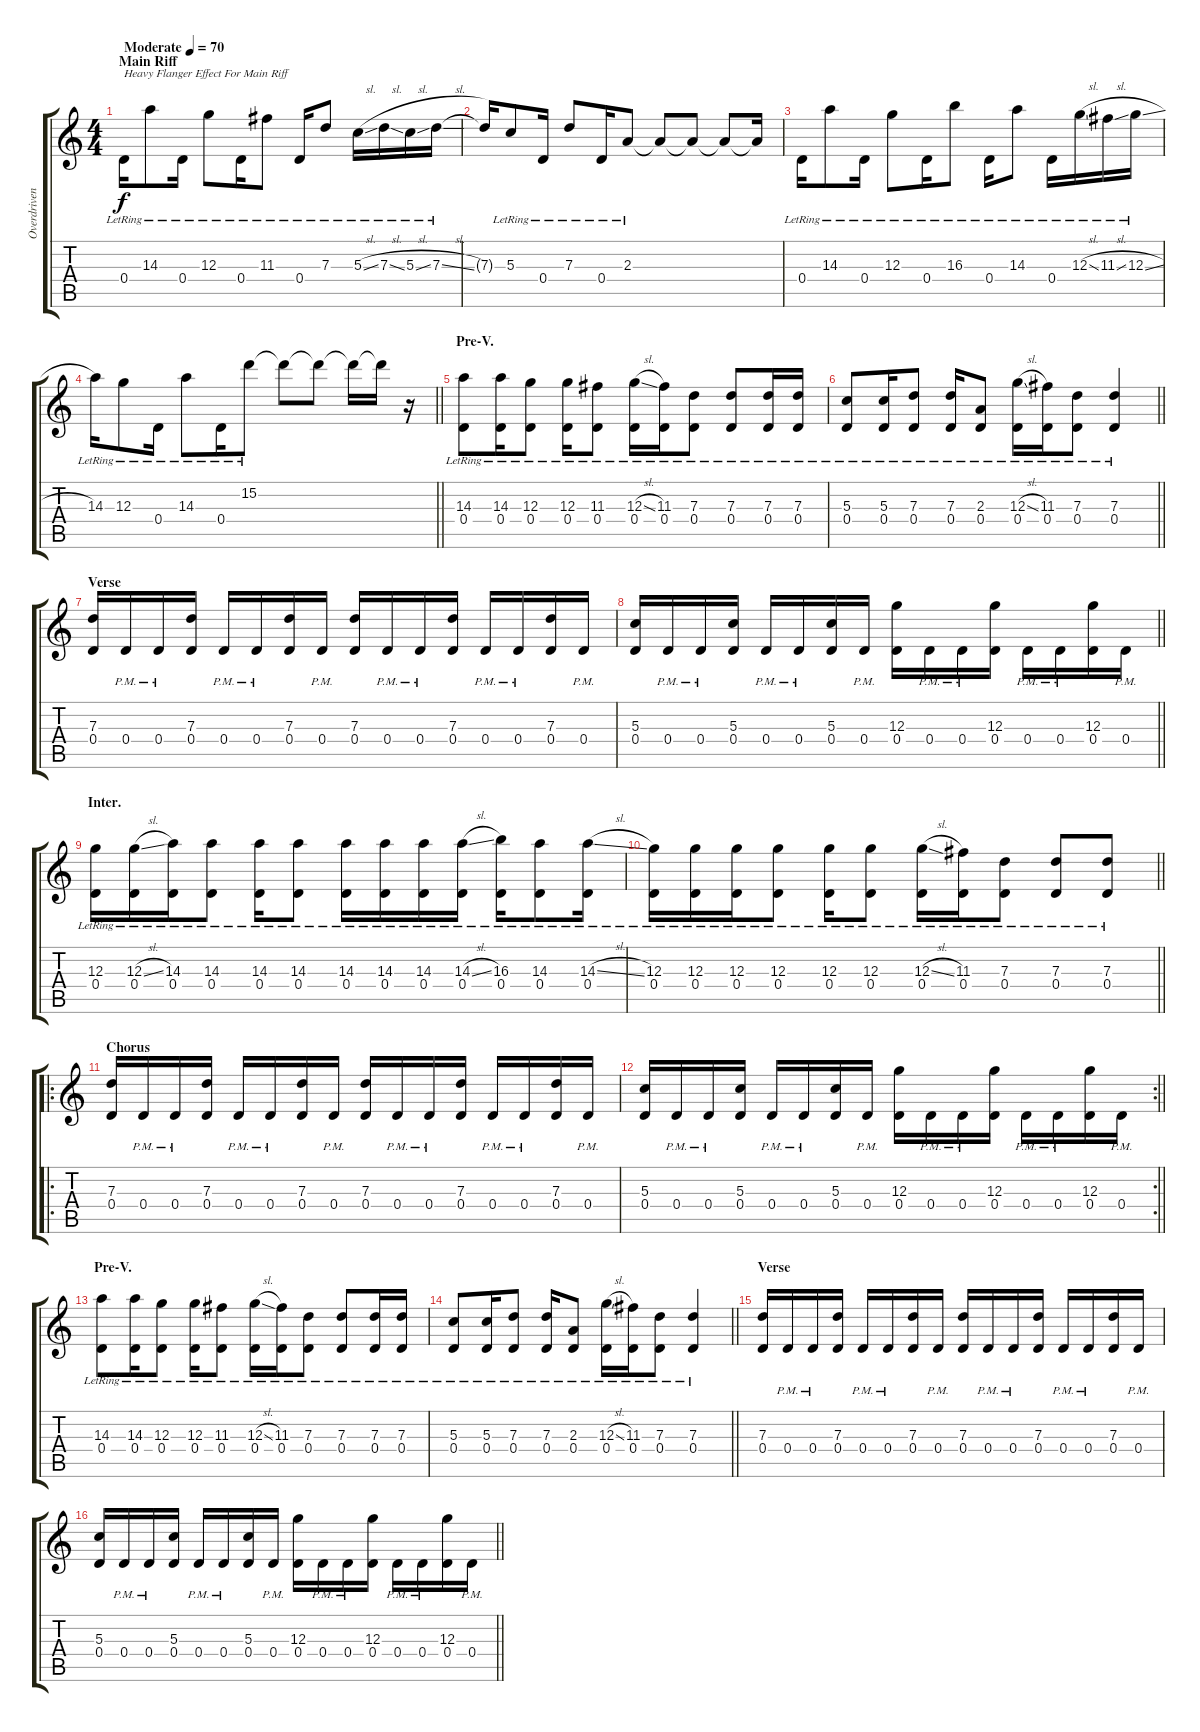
\track ("Overdriven Guitar" "Overdriven") {instrument overdrivenguitar}
\staff {score tabs}
\tuning (E4 B3 G3 D3 A2 E2) {hide}
\ts (4 4)
\section ("" "Main Riff")
\tempo (70 "Moderate")
\clef g2
\ks c
0.4{lr}.16{txt "Heavy Flanger Effect For Main Riff" dy f instrument overdrivenguitar} 14.3{lr}.8 0.4{lr}.16 12.3{lr}.8 0.4{lr}.16 11.3{lr}.8 0.4{lr}.16 7.3{lr}.8 5.3{sl lr}.16 7.3{sl lr}.16 5.3{sl lr}.16 7.3{sl lr}.16 |
7.3{t}.16 5.3{lr}.8 0.4{lr}.16 7.3{lr}.8 0.4{lr}.16 2.3{lr}.8 2.3{t}.8 2.3{t}.8 2.3{t}.8 2.3{t}.16 |
0.4{lr}.16 14.3{lr}.8 0.4{lr}.16 12.3{lr}.8 0.4{lr}.16 16.3{lr}.8 0.4{lr}.16 14.3{lr}.8 0.4{lr}.16 12.3{sl lr}.16 11.3{sl lr}.16 12.3{sl lr}.16 |
\barLineRight lightlight
14.3{lr}.16 12.3{lr}.8 0.4{lr}.16 14.3{lr}.8 0.4{lr}.16 15.2{lr}.8 15.2{t}.8 15.2{t}.8 15.2{t}.16 15.2{t}.16 r.16 |
\section ("" "Pre-V.")
(14.3{lr} 0.4{lr}).8 (14.3{lr} 0.4{lr}).16 (12.3{lr} 0.4{lr}).8 (12.3{lr} 0.4{lr}).16 (11.3{lr} 0.4{lr}).8 (12.3{sl lr} 0.4{lr}).16 (11.3{lr} 0.4{lr}).16 (7.3{lr} 0.4{lr}).8 (7.3{lr} 0.4{lr}).8 (7.3{lr} 0.4{lr}).16 (7.3{lr} 0.4{lr}).16 |
\barLineRight lightlight
(5.3{lr} 0.4{lr}).8 (5.3{lr} 0.4{lr}).16 (7.3{lr} 0.4{lr}).8 (7.3{lr} 0.4{lr}).16 (2.3{lr} 0.4{lr}).8 (12.3{sl lr} 0.4{lr}).16 (11.3{lr} 0.4{lr}).16 (7.3{lr} 0.4{lr}).8 (7.3{lr} 0.4{lr}).4 |
\section ("" "Verse")
(7.3 0.4).16 0.4{pm}.16 0.4{pm}.16 (7.3 0.4).16 0.4{pm}.16 0.4{pm}.16 (7.3 0.4).16 0.4{pm}.16 (7.3 0.4).16 0.4{pm}.16 0.4{pm}.16 (7.3 0.4).16 0.4{pm}.16 0.4{pm}.16 (7.3 0.4).16 0.4{pm}.16 |
\barLineRight lightlight
(5.3 0.4).16 0.4{pm}.16 0.4{pm}.16 (5.3 0.4).16 0.4{pm}.16 0.4{pm}.16 (5.3 0.4).16 0.4{pm}.16 (12.3 0.4).16 0.4{pm}.16 0.4{pm}.16 (12.3 0.4).16 0.4{pm}.16 0.4{pm}.16 (12.3 0.4).16 0.4{pm}.16 |
\section ("" "Inter.")
(12.3{lr} 0.4{lr}).16 (12.3{sl lr} 0.4{lr}).16 (14.3{lr} 0.4{lr}).16 (14.3{lr} 0.4{lr}).8 (14.3{lr} 0.4{lr}).16 (14.3{lr} 0.4{lr}).8 (14.3{lr} 0.4{lr}).16 (14.3{lr} 0.4{lr}).16 (14.3{lr} 0.4{lr}).16 (14.3{sl lr} 0.4{lr}).16 (16.3{lr} 0.4{lr}).16 (14.3{lr} 0.4{lr}).8 (14.3{sl lr} 0.4{lr}).16 |
\barLineRight lightlight
(12.3{lr} 0.4{lr}).16 (12.3{lr} 0.4{lr}).16 (12.3{lr} 0.4{lr}).16 (12.3{lr} 0.4{lr}).8 (12.3{lr} 0.4{lr}).16 (12.3{lr} 0.4{lr}).8 (12.3{sl lr} 0.4{lr}).16 (11.3{lr} 0.4{lr}).16 (7.3{lr} 0.4{lr}).8 (7.3{lr} 0.4{lr}).8 (7.3{lr} 0.4{lr}).8 |
\ro
\section ("" "Chorus")
(7.3 0.4).16 0.4{pm}.16 0.4{pm}.16 (7.3 0.4).16 0.4{pm}.16 0.4{pm}.16 (7.3 0.4).16 0.4{pm}.16 (7.3 0.4).16 0.4{pm}.16 0.4{pm}.16 (7.3 0.4).16 0.4{pm}.16 0.4{pm}.16 (7.3 0.4).16 0.4{pm}.16 |
\rc 2
\barLineRight lightlight
(5.3 0.4).16 0.4{pm}.16 0.4{pm}.16 (5.3 0.4).16 0.4{pm}.16 0.4{pm}.16 (5.3 0.4).16 0.4{pm}.16 (12.3 0.4).16 0.4{pm}.16 0.4{pm}.16 (12.3 0.4).16 0.4{pm}.16 0.4{pm}.16 (12.3 0.4).16 0.4{pm}.16 |
\section ("" "Pre-V.")
(14.3{lr} 0.4{lr}).8 (14.3{lr} 0.4{lr}).16 (12.3{lr} 0.4{lr}).8 (12.3{lr} 0.4{lr}).16 (11.3{lr} 0.4{lr}).8 (12.3{sl lr} 0.4{lr}).16 (11.3{lr} 0.4{lr}).16 (7.3{lr} 0.4{lr}).8 (7.3{lr} 0.4{lr}).8 (7.3{lr} 0.4{lr}).16 (7.3{lr} 0.4{lr}).16 |
\barLineRight lightlight
(5.3{lr} 0.4{lr}).8 (5.3{lr} 0.4{lr}).16 (7.3{lr} 0.4{lr}).8 (7.3{lr} 0.4{lr}).16 (2.3{lr} 0.4{lr}).8 (12.3{sl lr} 0.4{lr}).16 (11.3{lr} 0.4{lr}).16 (7.3{lr} 0.4{lr}).8 (7.3{lr} 0.4{lr}).4 |
\section ("" "Verse")
(7.3 0.4).16 0.4{pm}.16 0.4{pm}.16 (7.3 0.4).16 0.4{pm}.16 0.4{pm}.16 (7.3 0.4).16 0.4{pm}.16 (7.3 0.4).16 0.4{pm}.16 0.4{pm}.16 (7.3 0.4).16 0.4{pm}.16 0.4{pm}.16 (7.3 0.4).16 0.4{pm}.16 |
\barLineRight lightlight
(5.3 0.4).16 0.4{pm}.16 0.4{pm}.16 (5.3 0.4).16 0.4{pm}.16 0.4{pm}.16 (5.3 0.4).16 0.4{pm}.16 (12.3 0.4).16 0.4{pm}.16 0.4{pm}.16 (12.3 0.4).16 0.4{pm}.16 0.4{pm}.16 (12.3 0.4).16 0.4{pm}.16
